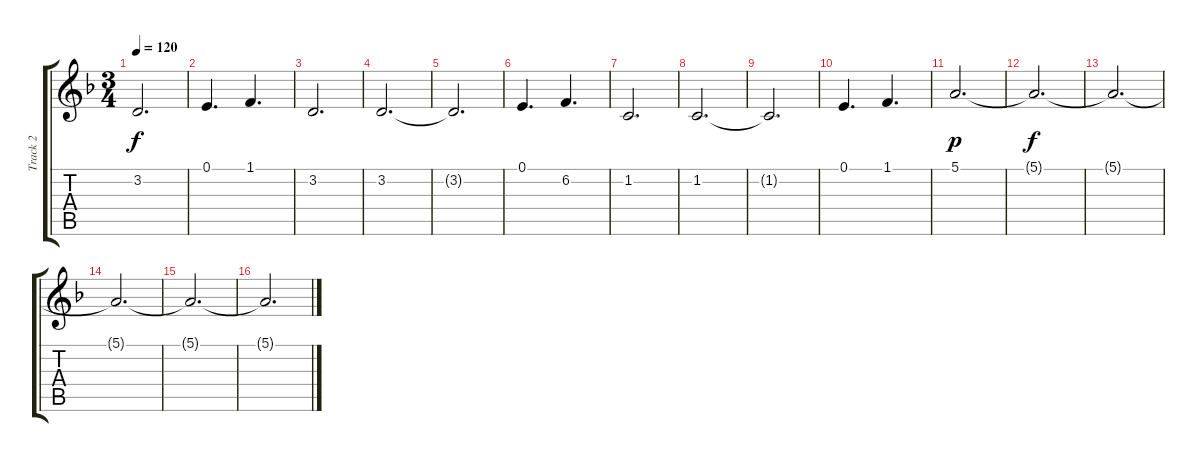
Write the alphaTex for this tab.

\track ("Track 2" "Track 2") {instrument cello}
\staff {score tabs}
\tuning (E4 B3 G3 D3 A2 E2) {hide}
\ts (3 4)
\tempo 120
\clef g2
\ks dminor
3.2{t}.2{d dy f} |
0.1.4{d} 1.1.4{d} |
3.2.2{d} |
3.2.2{d} |
3.2{t}.2{d} |
0.1.4{d} 6.2.4{d} |
1.2.2{d} |
1.2.2{d} |
1.2{t}.2{d} |
0.1.4{d} 1.1.4{d} |
5.1.2{d dy p} |
5.1{t}.2{d dy f} |
5.1{t}.2{d} |
5.1{t}.2{d} |
5.1{t}.2{d} |
5.1{t}.2{d}
